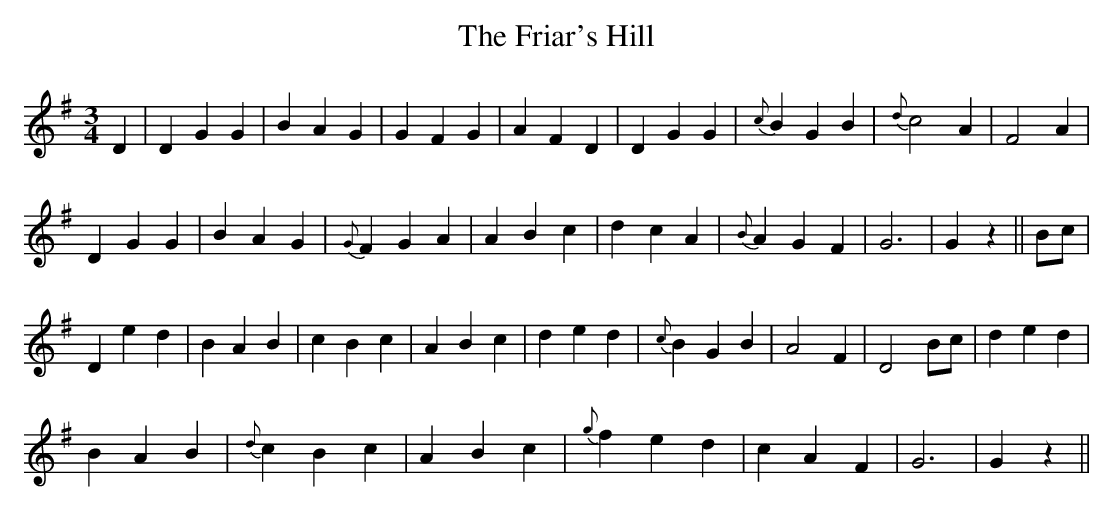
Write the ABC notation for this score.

X:1
T:Friar's Hill, The
M:3/4
L:1/8
K:G
D2|D2G2G2|B2A2G2|G2F2G2|A2F2D2|D2G2G2|{c}B2G2B2|{d}c4A2|F4A2|
D2G2G2|B2A2G2|{G}F2G2A2|A2B2c2|d2c2A2|{B}A2G2F2|G6|G2z2||Bc|
D2e2d2|B2A2B2|c2B2c2|A2B2c2|d2e2d2|{c}B2G2B2|A4F2|D4 Bc|d2e2d2|
B2A2B2|{d}c2B2c2|A2B2c2|{g}f2e2d2|c2A2F2|G6|G2z2||
